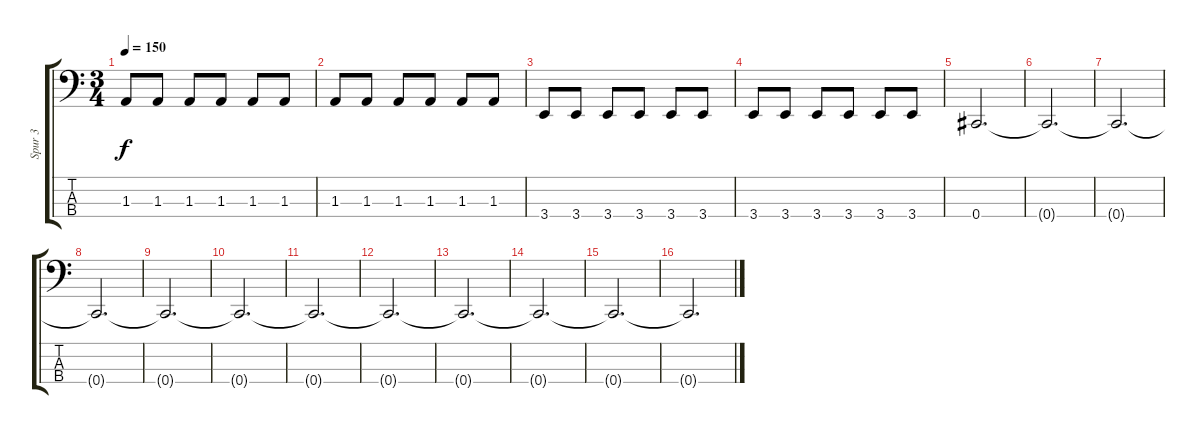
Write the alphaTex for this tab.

\track ("Spur 3" "Spur 3") {instrument electricbasspick}
\staff {score tabs}
\tuning (Gb2 Db2 Ab1 Db1) {hide}
\ts (3 4)
\tempo 150
\clef f4
\ks c
1.3.8{dy f} 1.3.8 1.3.8 1.3.8 1.3.8 1.3.8 |
1.3.8 1.3.8 1.3.8 1.3.8 1.3.8 1.3.8 |
3.4.8 3.4.8 3.4.8 3.4.8 3.4.8 3.4.8 |
3.4.8 3.4.8 3.4.8 3.4.8 3.4.8 3.4.8 |
0.4.2{d} |
0.4{t}.2{d} |
0.4{t}.2{d} |
0.4{t}.2{d} |
0.4{t}.2{d} |
0.4{t}.2{d} |
0.4{t}.2{d} |
0.4{t}.2{d} |
0.4{t}.2{d} |
0.4{t}.2{d} |
0.4{t}.2{d} |
0.4{t}.2{d}
